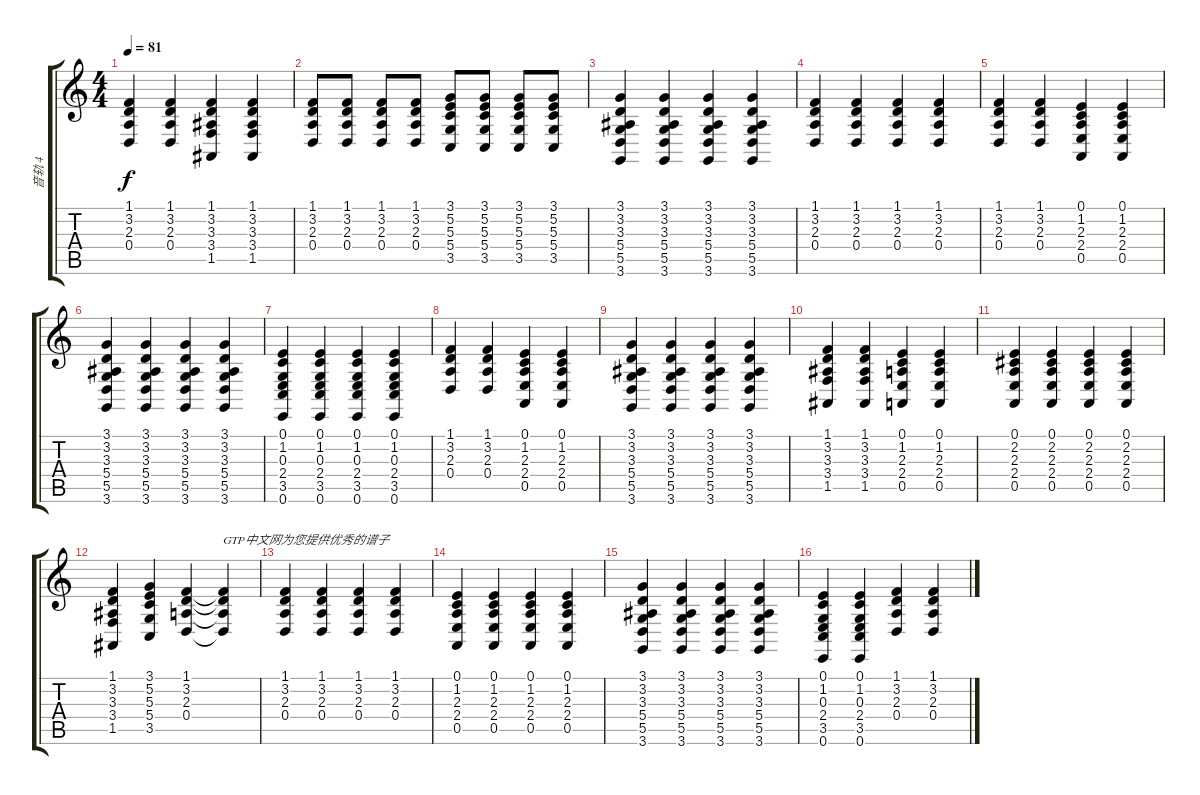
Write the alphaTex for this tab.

\track ("音轨 4" "音轨 4") {instrument honkytonkpiano}
\staff {score tabs}
\tuning (E4 B3 G3 D3 A2 E2) {hide}
\ts (4 4)
\tempo 81
\clef g2
\ks c
(1.1 3.2 2.3 0.4).4{dy f} (1.1 3.2 2.3 0.4).4 (1.1 3.2 3.3 3.4 1.5).4 (1.1 3.2 3.3 3.4 1.5).4 |
(1.1 3.2 2.3 0.4).8 (1.1 3.2 2.3 0.4).8 (1.1 3.2 2.3 0.4).8 (1.1 3.2 2.3 0.4).8 (3.1 5.2 5.3 5.4 3.5).8 (3.1 5.2 5.3 5.4 3.5).8 (3.1 5.2 5.3 5.4 3.5).8 (3.1 5.2 5.3 5.4 3.5).8 |
(3.1 3.2 3.3 5.4 5.5 3.6).4 (3.1 3.2 3.3 5.4 5.5 3.6).4 (3.1 3.2 3.3 5.4 5.5 3.6).4 (3.1 3.2 3.3 5.4 5.5 3.6).4 |
(1.1 3.2 2.3 0.4).4 (1.1 3.2 2.3 0.4).4 (1.1 3.2 2.3 0.4).4 (1.1 3.2 2.3 0.4).4 |
(1.1 3.2 2.3 0.4).4 (1.1 3.2 2.3 0.4).4 (0.1 1.2 2.3 2.4 0.5).4 (0.1 1.2 2.3 2.4 0.5).4 |
(3.1 3.2 3.3 5.4 5.5 3.6).4 (3.1 3.2 3.3 5.4 5.5 3.6).4 (3.1 3.2 3.3 5.4 5.5 3.6).4 (3.1 3.2 3.3 5.4 5.5 3.6).4 |
(0.1 1.2 0.3 2.4 3.5 0.6).4 (0.1 1.2 0.3 2.4 3.5 0.6).4 (0.1 1.2 0.3 2.4 3.5 0.6).4 (0.1 1.2 0.3 2.4 3.5 0.6).4 |
(1.1 3.2 2.3 0.4).4 (1.1 3.2 2.3 0.4).4 (0.1 1.2 2.3 2.4 0.5).4 (0.1 1.2 2.3 2.4 0.5).4 |
(3.1 3.2 3.3 5.4 5.5 3.6).4 (3.1 3.2 3.3 5.4 5.5 3.6).4 (3.1 3.2 3.3 5.4 5.5 3.6).4 (3.1 3.2 3.3 5.4 5.5 3.6).4 |
(1.1 3.2 3.3 3.4 1.5).4 (1.1 3.2 3.3 3.4 1.5).4 (0.1 1.2 2.3 2.4 0.5).4 (0.1 1.2 2.3 2.4 0.5).4 |
(0.1 2.2 2.3 2.4 0.5).4 (0.1 2.2 2.3 2.4 0.5).4 (0.1 2.2 2.3 2.4 0.5).4 (0.1 2.2 2.3 2.4 0.5).4 |
(1.1 3.2 3.3 3.4 1.5).4 (3.1 5.2 5.3 5.4 3.5).4 (1.1 3.2 2.3 0.4).4 (1.1{t} 3.2{t} 2.3{t} 0.4{t}).4{txt "GTP中文网为您提供优秀的谱子"} |
(1.1 3.2 2.3 0.4).4 (1.1 3.2 2.3 0.4).4 (1.1 3.2 2.3 0.4).4 (1.1 3.2 2.3 0.4).4 |
(0.1 1.2 2.3 2.4 0.5).4 (0.1 1.2 2.3 2.4 0.5).4 (0.1 1.2 2.3 2.4 0.5).4 (0.1 1.2 2.3 2.4 0.5).4 |
(3.1 3.2 3.3 5.4 5.5 3.6).4 (3.1 3.2 3.3 5.4 5.5 3.6).4 (3.1 3.2 3.3 5.4 5.5 3.6).4 (3.1 3.2 3.3 5.4 5.5 3.6).4 |
(0.1 1.2 0.3 2.4 3.5 0.6).4 (0.1 1.2 0.3 2.4 3.5 0.6).4 (1.1 3.2 2.3 0.4).4 (1.1 3.2 2.3 0.4).4
